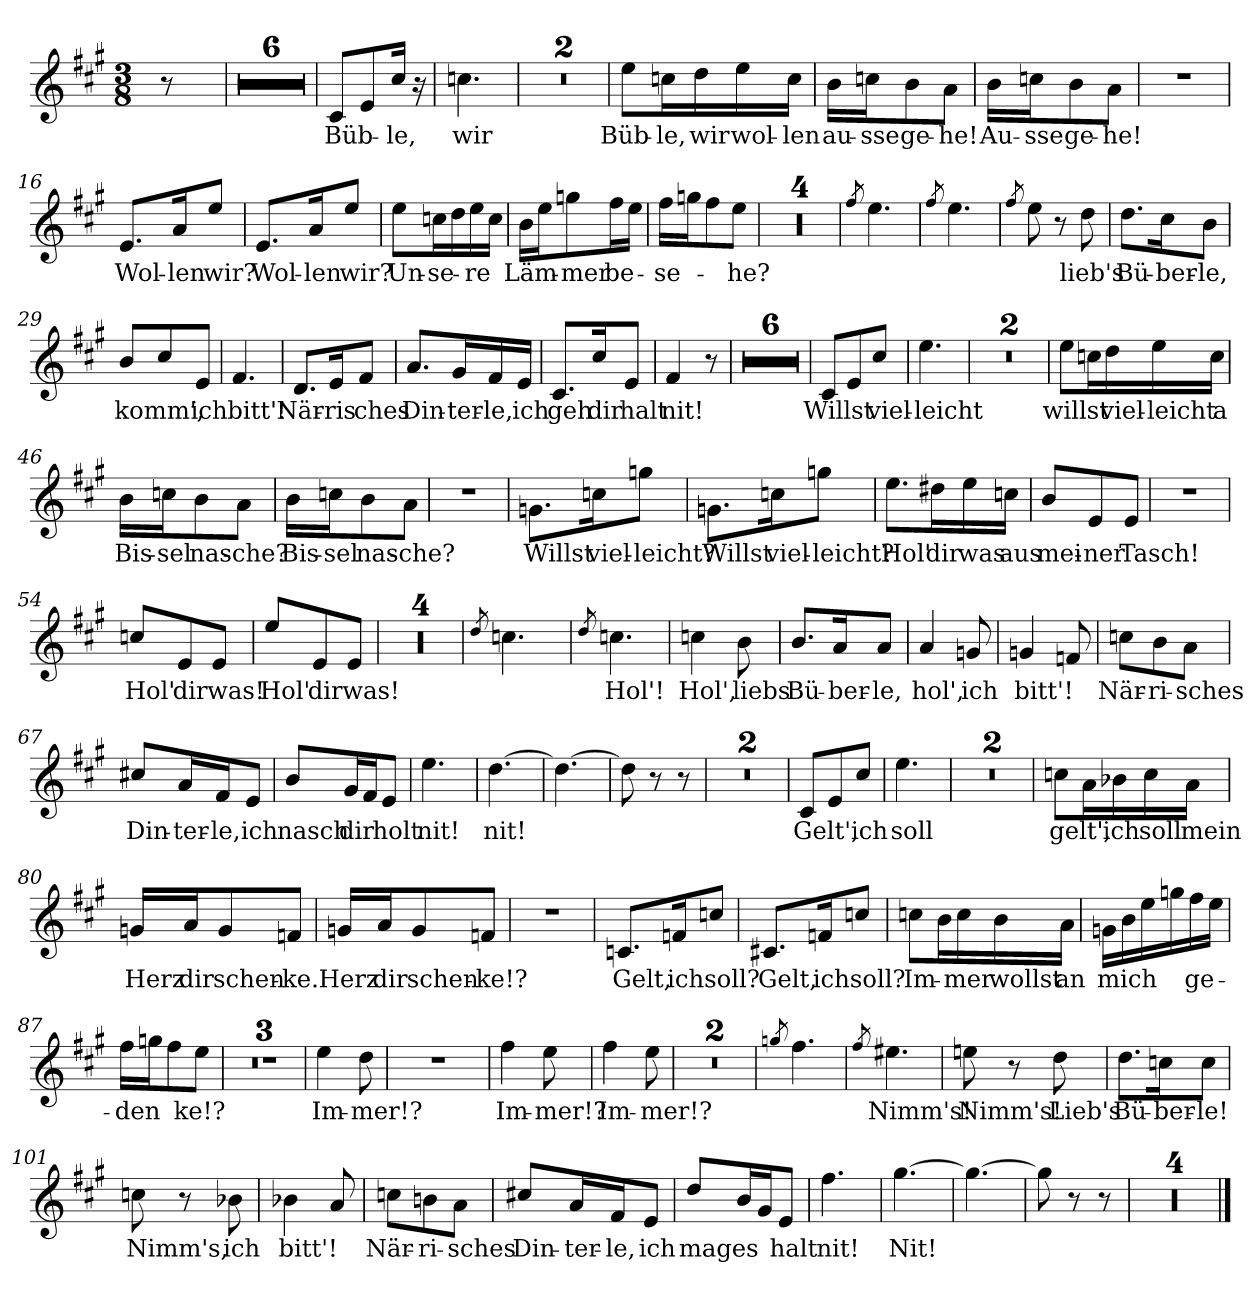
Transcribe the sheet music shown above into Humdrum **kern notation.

**kern	**text
*part1	*part1
*staff1	*staff1
*clefG2	*
*k[f#c#g#]	*
*M3/8	*
=1	=1
8r	.
=2	=2
4.r	.
=3	=3
4.r	.
=4	=4
4.r	.
=5	=5
4.r	.
=6	=6
4.r	.
=7	=7
4.r	.
=8	=8
!	!LO:LY:b
8c#/L	Büb-
8e/	.
!	!LO:LY:b
16cc#/Jk	-le,
16r	.
=9	=9
!	!LO:LY:b
4.ccn\	wir
=10	=10
4.r	.
=11	=11
4.r	.
=12	=12
!	!LO:LY:b
8ee\L	Büb-
!	!LO:LY:b
16ccn\L	-le,
!	!LO:LY:b
16dd\	wir
!	!LO:LY:b
16ee\	wol-
!	!LO:LY:b
16cc\JJ	-len
=13	=13
!	!LO:LY:b
16b\LL	au-
!	!LO:LY:b
16ccn\J	-sse
!	!LO:LY:b
8b\	ge-
!	!LO:LY:b
8a\J	-he!
!!LO:LB:g=z
=14	=14
!	!LO:LY:b
16b\LL	Au-
!	!LO:LY:b
16ccn\J	-sse
!	!LO:LY:b
8b\	ge-
!	!LO:LY:b
8a\J	-he!
=15	=15
4.r	.
=16	=16
!	!LO:LY:b
8.e/L	Wol-
!	!LO:LY:b
16a/K	-len
!	!LO:LY:b
8ee/J	wir?
=17	=17
!	!LO:LY:b
8.e/L	Wol-
!	!LO:LY:b
16a/K	-len
!	!LO:LY:b
8ee/J	wir?
=18	=18
!	!LO:LY:b
8ee\L	Un-
!	!LO:LY:b
16ccn\L	-se-
16dd\	.
!	!LO:LY:b
16ee\	-re
16cc\JJ	.
=19	=19
!	!LO:LY:b
16b\LL	Läm-
16ee\J	.
!	!LO:LY:b
8ggn\	-mer
!	!LO:LY:b
16ff#\L	be-
16ee\JJ	.
=20	=20
!	!LO:LY:b
16ff#\LL	-se-
16ggn\J	.
8ff#\	.
!	!LO:LY:b
8ee\J	-he?
=21	=21
4.r	.
=22	=22
4.r	.
=23	=23
4.r	.
=24	=24
4.r	.
!!LO:LB:g=z
=25	=25
8qff#/	.
4.ee\	.
=26	=26
8qff#/	.
4.ee\	.
=27	=27
8qff#/	.
8ee\	.
8r	.
!	!LO:LY:b
8dd\	lieb's
=28	=28
!	!LO:LY:b
8.dd\L	Bü-
!	!LO:LY:b
16cc#\K	-ber-
!	!LO:LY:b
8b\J	-le,
=29	=29
!	!LO:LY:b
8b/L	komm',
8cc#/	.
!	!LO:LY:b
8e/J	ich
=30	=30
!	!LO:LY:b
4.f#/	bitt'!
=31	=31
!	!LO:LY:b
8.d/L	När-
!	!LO:LY:b
16e/K	ris
!	!LO:LY:b
8f#/J	-ches
=32	=32
!	!LO:LY:b
8.a/L	Din-
!	!LO:LY:b
16g#/L	-ter-
!	!LO:LY:b
16f#/	-le,
!	!LO:LY:b
16e/JJ	ich
=33	=33
!	!LO:LY:b
8.c#/L	geh
!	!LO:LY:b
16cc#/K	dir
!	!LO:LY:b
8e/J	halt
=34	=34
!	!LO:LY:b
4f#/	nit!
8r	.
=35	=35
4.r	.
!!LO:LB:g=z
=36	=36
4.r	.
=37	=37
4.r	.
=38	=38
4.r	.
=39	=39
4.r	.
=40	=40
4.r	.
=41	=41
!	!LO:LY:b
8c#/L	Willst
8e/	.
!	!LO:LY:b
8cc#/J	viel-
=42	=42
!	!LO:LY:b
4.ee\	-leicht
=43	=43
4.r	.
=44	=44
4.r	.
=45	=45
!	!LO:LY:b
8ee\L	willst
16ccn\L	.
!	!LO:LY:b
16dd\	viel-
!	!LO:LY:b
16ee\	-leicht
!	!LO:LY:b
16cc\JJ	a
=46	=46
!	!LO:LY:b
16b\LL	Bis-
!	!LO:LY:b
16ccn\J	-sel
!	!LO:LY:b
8b\	nas-
!	!LO:LY:b
8a\J	-che?
=47	=47
!	!LO:LY:b
16b\LL	Bis-
!	!LO:LY:b
16ccn\J	-sel
!	!LO:LY:b
8b\	nas-
!	!LO:LY:b
8a\J	-che?
!!LO:LB:g=z
=48	=48
4.r	.
=49	=49
!	!LO:LY:b
8.gn\L	Willst
!	!LO:LY:b
16ccn\K	viel-
!	!LO:LY:b
8ggn\J	-leicht?
=50	=50
!	!LO:LY:b
8.gn\L	Willst
!	!LO:LY:b
16ccn\K	viel-
!	!LO:LY:b
8ggn\J	-leicht?
=51	=51
!	!LO:LY:b
8.ee\L	Hol'
!	!LO:LY:b
16dd#X\L	dir
!	!LO:LY:b
16ee\	was
!	!LO:LY:b
16ccn\JJ	aus
=52	=52
!	!LO:LY:b
8b/L	mei-
!	!LO:LY:b
8e/	-ner
!	!LO:LY:b
8e/J	Tasch!
=53	=53
4.r	.
=54	=54
!	!LO:LY:b
8ccn/L	Hol'
!	!LO:LY:b
8e/	dir
!	!LO:LY:b
8e/J	was!
=55	=55
!	!LO:LY:b
8ee/L	Hol'
!	!LO:LY:b
8e/	dir
!	!LO:LY:b
8e/J	was!
!!LO:LB:g=z
=56	=56
4.r	.
=57	=57
4.r	.
=58	=58
4.r	.
=59	=59
4.r	.
=60	=60
8qdd/	.
4.ccn\	.
=61	=61
8qdd/	.
!	!LO:LY:b
4.ccn\	Hol'!
=62	=62
!	!LO:LY:b
4ccn\	Hol',
!	!LO:LY:b
8b\	liebs
=63	=63
!	!LO:LY:b
8.b/L	Bü-
!	!LO:LY:b
16a/K	-ber-
!	!LO:LY:b
8a/J	-le,
=64	=64
!	!LO:LY:b
4a/	hol',
!	!LO:LY:b
8gn/	ich
=65	=65
!	!LO:LY:b
4gn/	bitt'!
8fn/	.
=66	=66
!	!LO:LY:b
8ccn\L	När-
!	!LO:LY:b
8b\	-ri-
!	!LO:LY:b
8a\J	-sches
=67	=67
!	!LO:LY:b
8cc#X/L	Din-
!	!LO:LY:b
16a/L	-ter-
!	!LO:LY:b
16f#/J	-le,
!	!LO:LY:b
8e/J	ich
!!LO:LB:g=z
=68	=68
!	!LO:LY:b
8b/L	nasch
!	!LO:LY:b
16g#/L	dir
16f#/J	.
!	!LO:LY:b
8e/J	holt
=69	=69
!	!LO:LY:b
4.ee\	nit!
=70	=70
!	!LO:LY:b
[4.dd\	nit!
=71	=71
4.dd\_	.
=72	=72
8dd\]	.
8r	.
8r	.
=73	=73
4.r	.
=74	=74
4.r	.
=75	=75
!	!LO:LY:b
8c#/L	Gelt',
8e/	.
!	!LO:LY:b
8cc#/J	ich
=76	=76
!	!LO:LY:b
4.ee\	soll
=77	=77
4.r	.
=78	=78
4.r	.
=79	=79
!	!LO:LY:b
8ccn\L	gelt',
16a\L	.
!	!LO:LY:b
16b-X\	ich
!	!LO:LY:b
16cc\	soll
!	!LO:LY:b
16a\JJ	mein
!!LO:LB:g=z
=80	=80
!	!LO:LY:b
16gn/LL	Herz
!	!LO:LY:b
16a/J	dir
!	!LO:LY:b
8g/	schen-
!	!LO:LY:b
8fn/J	-ke.
=81	=81
!	!LO:LY:b
16gn/LL	Herz
!	!LO:LY:b
16a/J	dir
!	!LO:LY:b
8g/	schen-
!	!LO:LY:b
8fn/J	-ke!?
=82	=82
4.r	.
=83	=83
!	!LO:LY:b
8.cn/L	Gelt,
!	!LO:LY:b
16fn/K	ich
!	!LO:LY:b
8ccn/J	soll?
=84	=84
!	!LO:LY:b
8.c#X/L	Gelt,
!	!LO:LY:b
16fn/K	ich
!	!LO:LY:b
8ccn/J	soll?
=85	=85
!	!LO:LY:b
8ccn\L	Im-
16b\L	.
!	!LO:LY:b
16cc\	-mer
!	!LO:LY:b
16b\	wollst
!	!LO:LY:b
16a\JJ	an
=86	=86
!	!LO:LY:b
16gn\LL	mich
16b\	.
16ee\	.
16ggn\	.
!	!LO:LY:b
16ff#\	ge-
16ee\JJ	.
!!LO:LB:g=z
=87	=87
!	!LO:LY:b
16ff#\LL	den
16ggn\J	.
8ff#\	.
!	!LO:LY:b
8ee\J	-ke!?
=88	=88
4.r	.
=89	=89
4.r	.
=90	=90
4.r	.
=91	=91
!	!LO:LY:b
4ee\	Im-
!	!LO:LY:b
8dd\	-mer!?
=92	=92
4.r	.
=93	=93
!	!LO:LY:b
4ff#\	Im-
!	!LO:LY:b
8ee\	-mer!?
=94	=94
!	!LO:LY:b
4ff#\	Im-
!	!LO:LY:b
8ee\	-mer!?
=95	=95
4.r	.
=96	=96
4.r	.
=97	=97
8qggn/	.
4.ff#\	.
=98	=98
8qff#/	.
!	!LO:LY:b
4.ee#X\	Nimm's!
!!LO:LB:g=z
=99	=99
!	!LO:LY:b
8een\	Nimm's!
8r	.
!	!LO:LY:b
8dd\	Lieb's
=100	=100
!	!LO:LY:b
8.dd\L	Bü-
!	!LO:LY:b
16ccn\K	-ber-
!	!LO:LY:b
8cc\J	-le!
=101	=101
!	!LO:LY:b
8ccn\	Nimm's,
8r	.
!	!LO:LY:b
8b-X\	ich
=102	=102
!	!LO:LY:b
4b-X\	bitt'!
8a/	.
=103	=103
!	!LO:LY:b
8ccn\L	När-
!	!LO:LY:b
8bn\	-ri-
!	!LO:LY:b
8a\J	-sches
=104	=104
!	!LO:LY:b
8cc#X/L	Din-
!	!LO:LY:b
16a/L	-ter-
!	!LO:LY:b
16f#/J	-le,
!	!LO:LY:b
8e/J	ich
=105	=105
!	!LO:LY:b
8dd/L	mag
!	!LO:LY:b
16b/L	es
16g#/J	.
!	!LO:LY:b
8e/J	halt
=106	=106
!	!LO:LY:b
4.ff#\	nit!
=107	=107
!	!LO:LY:b
[4.gg#\	Nit!
=108	=108
4.gg#\_	.
!!LO:PB:g=z
=109	=109
8gg#\]	.
8r	.
8r	.
=110	=110
4.r	.
=111	=111
4.r	.
=112	=112
4.r	.
=113	=113
4.r	.
==	==
*-	*-
